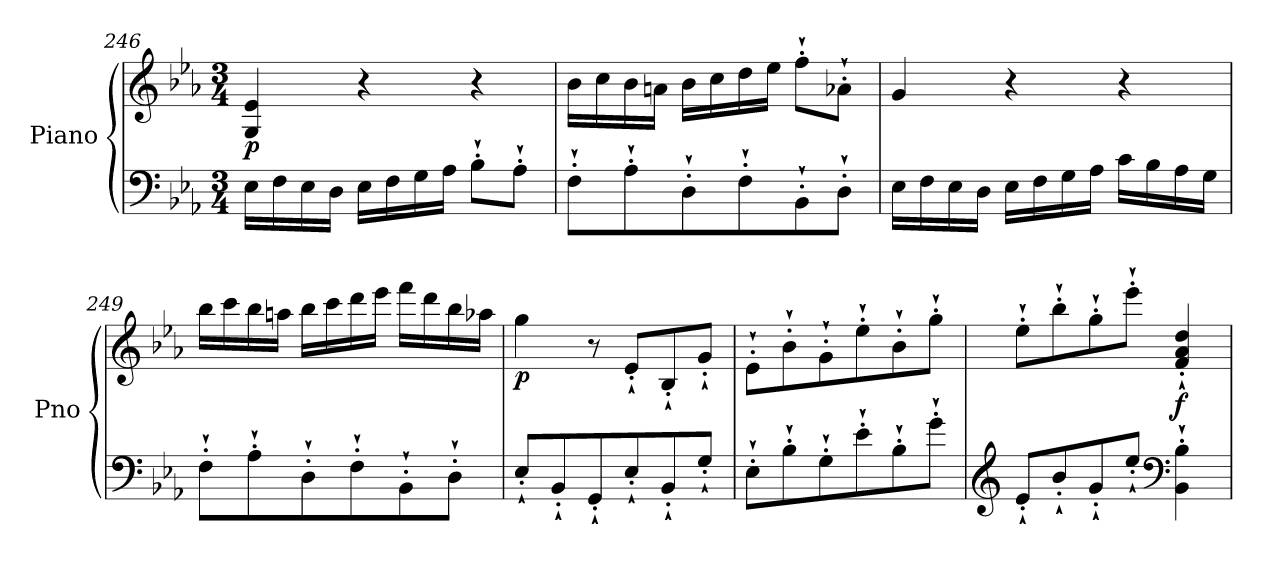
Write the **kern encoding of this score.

**kern	**kern	**dynam
*part1	*part1	*part1
*staff2	*staff1	*staff1/2
*I"Piano	*	*
*I'Pno	*	*
*clefF4	*clefG2	*
*k[b-e-a-]	*k[b-e-a-]	*
*M3/4	*M3/4	*
=246	=246	=246
!	!	!LO:DY:b
16E-\LL	4G/ 4e-/	p
16F\	.	.
16E-\	.	.
16D\JJ	.	.
16E-\LL	4r	.
16F\	.	.
16G\	.	.
16A-\JJ	.	.
8B-'`\L	4r	.
8A-'`\J	.	.
!!LO:PB:g=z
=247	=247	=247
!	!	!LO:DY:b
8F'`\L	16b-\LL	other-dynamics
.	16cc\	.
8A-'`\	16b-\	.
.	16an\JJ	.
8D'`\	16b-\LL	.
.	16cc\	.
8F'`\	16dd\	.
.	16ee-\JJ	.
8BB-'`\	8ff'`\L	.
8D'`\J	8a-X'`\J	.
!!LO:LB:g=z
=248	=248	=248
16E-\LL	4g/	.
16F\	.	.
16E-\	.	.
16D\JJ	.	.
!	!	!LO:DY:b
16E-\LL	4r	other-dynamics
16F\	.	.
16G\	.	.
16A-\JJ	.	.
16c\LL	4r	.
16B-\	.	.
16A-\	.	.
16G\JJ	.	.
=249	=249	=249
8F'`\L	16bb-\LL	.
.	16ccc\	.
8A-'`\	16bb-\	.
.	16aan\JJ	.
8D'`\	16bb-\LL	.
.	16ccc\	.
8F'`\	16ddd\	.
.	16eee-\JJ	.
8BB-'`\	16fff\LL	.
.	16ddd\	.
8D'`\J	16bb-\	.
.	16aa-X\JJ	.
=250	=250	=250
!	!	!LO:DY:b
8E-'`/L	4gg\	p
8BB-'`/	.	.
8GG'`/	8r	.
8E-'`/	8e-'`/L	.
8BB-'`/	8B-'`/	.
8G'`/J	8g'`/J	.
=251	=251	=251
8E-'`\L	8e-'`\L	.
8B-'`\	8b-'`\	.
8G'`\	8g'`\	.
8e-'`\	8ee-'`\	.
8B-'`\	8b-'`\	.
8g'`\J	8gg'`\J	.
!!LO:LB:g=z
=252	=252	=252
*clefG2	*	*
8e-'`/L	8ee-'`\L	.
8b-'`/	8bb-'`\	.
8g'`/	8gg'`\	.
8ee-'`/J	8eee-'`\J	.
*clefF4	*	*
!	!	!LO:DY:b
4BB-\'` 4B-\'`	4f/'` 4a-/'` 4dd/'`	f
=	=	=
*-	*-	*-
